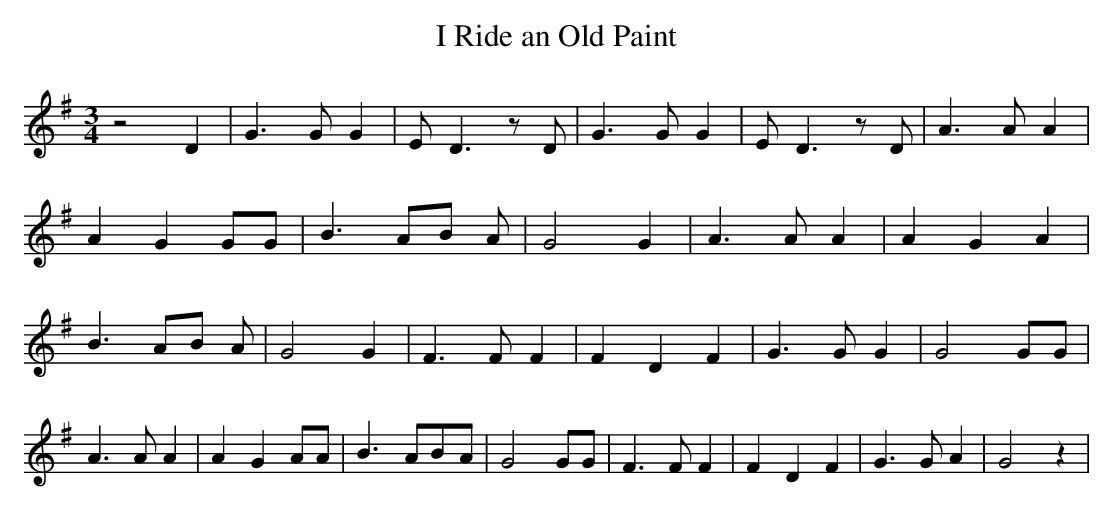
X:1
T:I Ride an Old Paint
M:3/4
L:1/4
K:G
 z2 D| G3/2 G/2 G| E/2- D3/2 z/2 D/2| G3/2 G/2 G| E/2- D3/2 z/2 D/2|\
 A3/2 A/2 A| A G G/2G/2| B3/2 A/2B/2 A/2| G2 G| A3/2 A/2 A| A G A|\
 B3/2 A/2B/2 A/2| G2 G| F3/2 F/2 F| F D F| G3/2 G/2 G| G2 G/2G/2| A3/2 A/2 A|\
 A G A/2A/2| B3/2- A/2B/2-A/2| G2 G/2G/2| F3/2 F/2 F| F D F| G3/2 G/2 A|\
 G2 z|
